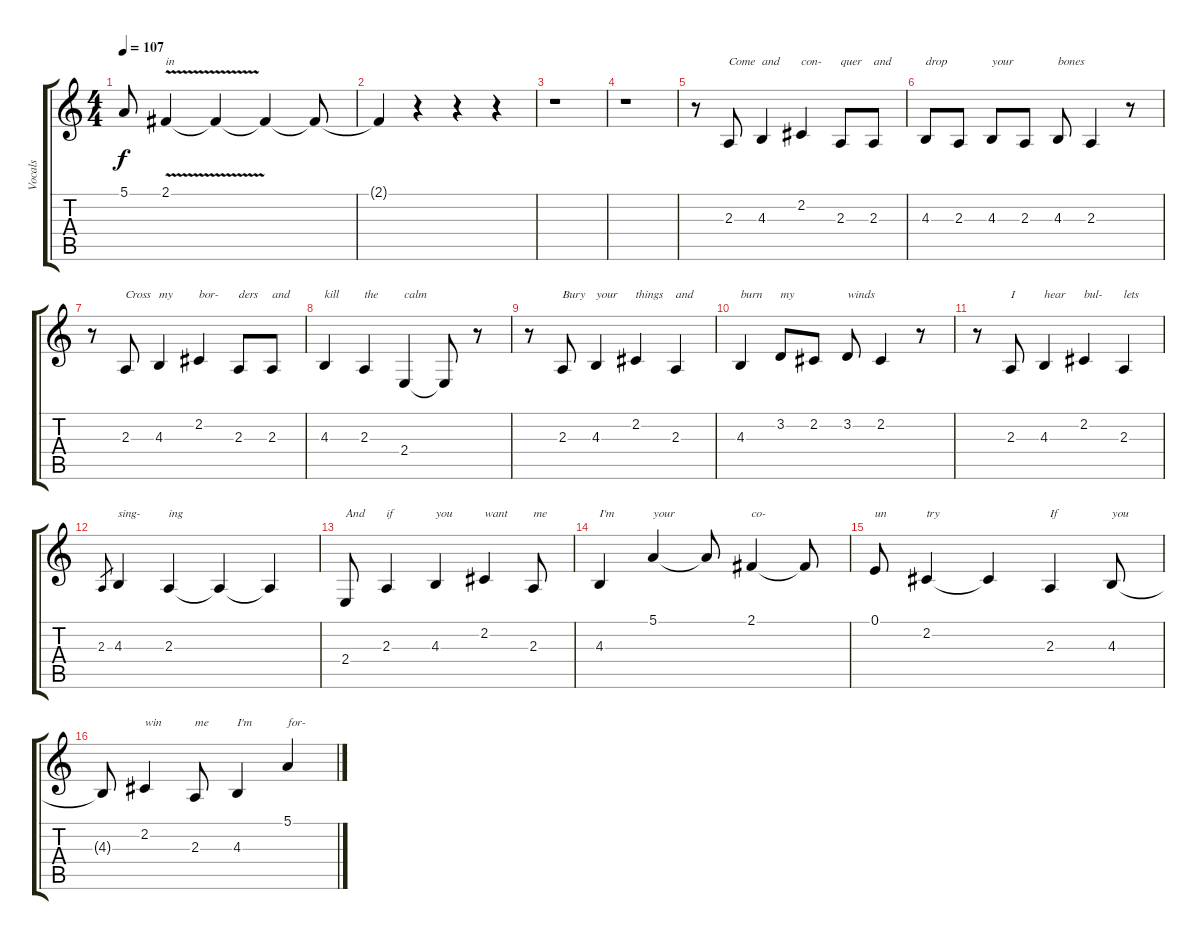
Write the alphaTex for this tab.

\track ("Vocals" "Vocals") {instrument altosax}
\staff {score tabs}
\tuning (E4 B3 G3 D3 A2 E2) {hide}
\ts (4 4)
\tempo 107
\clef g2
\ks c
5.1{t}.8{dy f} 2.1{v}.4{txt "in"} 2.1{t}.4 2.1{t}.4 2.1{t}.8 |
2.1{t}.4 r.4 r.4 r.4 |
r.1 |
r.1 |
r.8 2.3.8{txt "Come"} 4.3.4{txt "and"} 2.2.4{txt "con-"} 2.3.8{txt "quer"} 2.3.8{txt "and"} |
4.3.8{txt "drop"} 2.3.8 4.3.8{txt "your"} 2.3.8 4.3.8{txt "bones"} 2.3.4 r.8 |
r.8 2.3.8{txt "Cross"} 4.3.4{txt "my"} 2.2.4{txt "bor-"} 2.3.8{txt "ders"} 2.3.8{txt "and"} |
4.3.4{txt "kill"} 2.3.4{txt "the"} 2.4.4{txt "calm"} 2.4{t}.8 r.8 |
r.8 2.3.8{txt "Bury"} 4.3.4{txt "your"} 2.2.4{txt "things"} 2.3.4{txt "and"} |
4.3.4{txt "burn"} 3.2.8{txt "my"} 2.2.8 3.2.8{txt "winds"} 2.2.4 r.8 |
r.8 2.3.8{txt "I"} 4.3.4{txt "hear"} 2.2.4{txt "bul-"} 2.3.4{txt "lets"} |
2.3.8{gr} 4.3.4{txt "sing-"} 2.3.4{txt "ing"} 2.3{t}.4 2.3{t}.4 |
2.4.8{txt "And"} 2.3.4{txt "if"} 4.3.4{txt "you"} 2.2.4{txt "want"} 2.3.8{txt "me"} |
4.3.4{txt "I'm"} 5.1.4{txt "your"} 5.1{t}.8 2.1.4{txt "co-"} 2.1{t}.8 |
0.1.8{txt "un"} 2.2.4{txt "try"} 2.2{t}.4 2.3.4{txt "If"} 4.3.8{txt "you"} |
4.3{t}.8 2.2.4{txt "win"} 2.3.8{txt "me"} 4.3.4{txt "I'm"} 5.1.4{txt "for-"}
